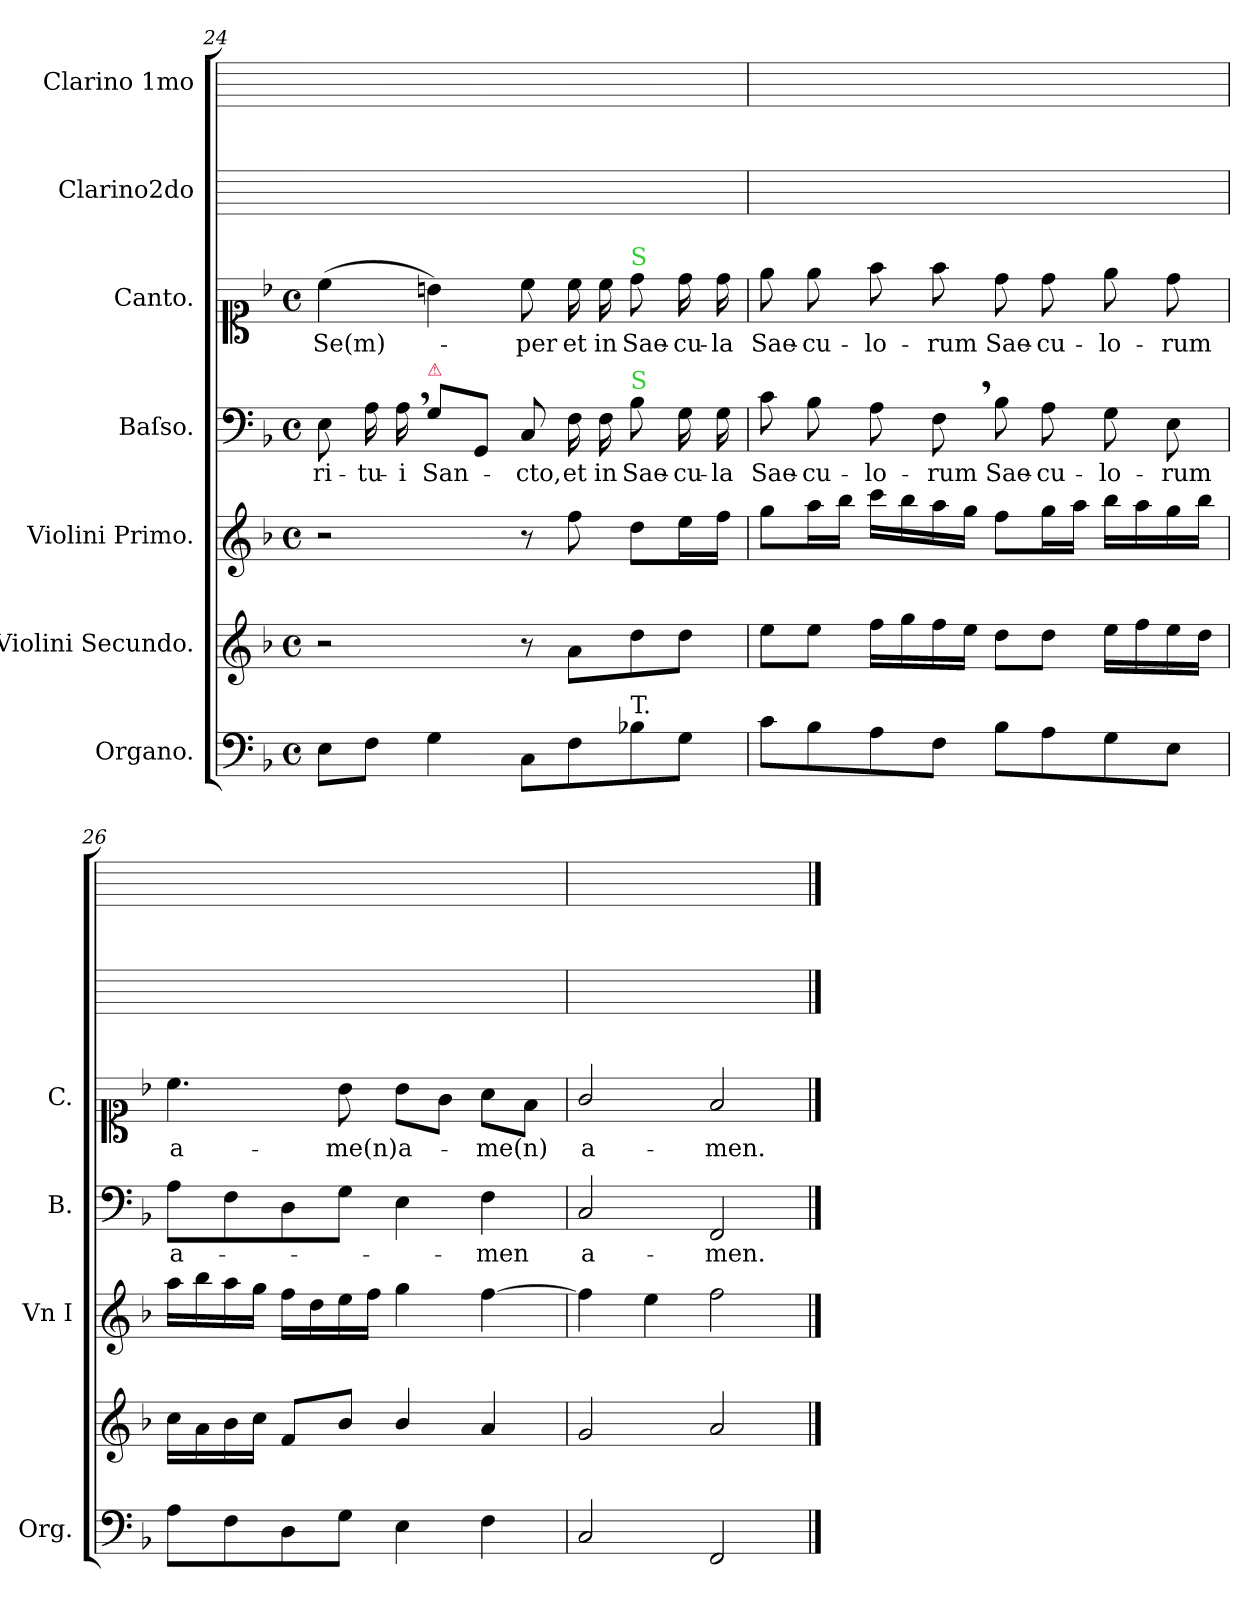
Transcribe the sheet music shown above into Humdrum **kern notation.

**kern	**kern	**kern	**kern	**text	**kern	**text	**kern	**kern
*part7	*part6	*part5	*part4	*part4	*part3	*part3	*part2	*part1
*staff7	*staff6	*staff5	*staff4	*staff4	*staff3	*staff3	*staff2	*staff1
*I"Organo.	*I"Violini Secundo.	*I"Violini Primo.	*I"Baſso.	*	*I"Canto.	*	*I"Clarino2do	*I"Clarino 1mo
*I'Org.	*	*I'Vn I	*I'B.	*	*I'C.	*	*	*
*clefF4	*clefG2	*clefG2	*clefF4	*	*clefC1	*	*	*
*k[b-]	*k[b-]	*k[b-]	*k[b-]	*	*k[b-]	*	*	*
*M4/4	*M4/4	*M4/4	*M4/4	*	*M4/4	*	*	*
*met(c)	*met(c)	*met(c)	*met(c)	*	*met(c)	*	*	*
=24	=24	=24	=24	=24	=24	=24	=24	=24
!	!	!	!	!LO:LY:i	!	!LO:LY:i	!	!
8E\L	2r	2r	8E\	-ri-	(4cc\	Se(m)-	1ryy	1ryy
!	!	!	!	!LO:LY:i	!	!	!	!
8F\J	.	.	16A\	-tu-	.	.	.	.
!	!	!	!	!LO:LY:i	!	!	!	!
.	.	.	16A,\	-i	.	.	.	.
!	!	!	!LO:TX:a:color=crimson:t=⚠	!	!	!	!	!
4G\	.	.	8G\L	San-	4bn\)	.	.	.
.	.	.	8GG/J	.	.	.	.	.
!	!	!	!	!	!	!LO:LY:i	!	!
8C\L	8r	8r	8C/	-cto,	8cc\	-per	.	.
8F\	8a\L	8ff\	16F\	et	16cc\	et	.	.
.	.	.	16F\	in	16cc\	in	.	.
!	!	!	!	!	!LO:TX:a:color=limegreen:t=S	!	!	!
!	!	!	!LO:TX:a:color=limegreen:t=S	!	!	!	!	!
!LO:TX:a:t=T.	!	!	!	!	!	!	!	!
8B-X\	8dd\	8dd\L	8B-\	Sae-	8dd\	Sae-	.	.
8G\J	8dd\J	16ee\L	16G\	-cu-	16dd\	-cu-	.	.
.	.	16ff\JJ	16G\	-la	16dd\	-la	.	.
=25	=25	=25	=25	=25	=25	=25	=25	=25
8c\L	8ee\L	8gg\L	8c\	Sae-	8ee\	Sae-	1ryy	1ryy
8B-\	8ee\J	16aa\L	8B-\	-cu-	8ee\	-cu-	.	.
.	.	16bb-\JJ	.	.	.	.	.	.
8A\	16ff\LL	16ccc\LL	8A\	-lo-	8ff\	-lo-	.	.
.	16gg\	16bb-\	.	.	.	.	.	.
8F\J	16ff\	16aa\	8F,\	-rum	8ff\	-rum	.	.
.	16ee\JJ	16gg\JJ	.	.	.	.	.	.
!	!	!	!	!LO:LY:i	!	!LO:LY:i	!	!
8B-\L	8dd\L	8ff\L	8B-\	Sae-	8dd\	Sae-	.	.
!	!	!	!	!LO:LY:i	!	!LO:LY:i	!	!
8A\	8dd\J	16gg\L	8A\	-cu-	8dd\	-cu-	.	.
.	.	16aa\JJ	.	.	.	.	.	.
!	!	!	!	!LO:LY:i	!	!LO:LY:i	!	!
8G\	16ee\LL	16bb-\LL	8G\	-lo-	8ee\	-lo-	.	.
.	16ff\	16aa\	.	.	.	.	.	.
!	!	!	!	!LO:LY:i	!	!LO:LY:i	!	!
8E\J	16ee\	16gg\	8E\	-rum	8dd\	-rum	.	.
.	16dd\JJ	16bb-\JJ	.	.	.	.	.	.
=26	=26	=26	=26	=26	=26	=26	=26	=26
8A\L	16cc\LL	16aa\LL	8A\L	a-	4.cc\	a-	1ryy	1ryy
.	16a\	16bb-\	.	.	.	.	.	.
8F\	16b-\	16aa\	8F\	.	.	.	.	.
.	16cc\JJ	16gg\JJ	.	.	.	.	.	.
8D\	8f/L	16ff\LL	8D\	.	.	.	.	.
.	.	16dd\	.	.	.	.	.	.
8G\J	8b-/J	16ee\	8G\J	.	8b-\	-me(n)	.	.
.	.	16ff\JJ	.	.	.	.	.	.
!	!	!	!	!	!	!LO:LY:i	!	!
4E\	4b-/	4gg\	4E\	.	8b-\L	a-	.	.
.	.	.	.	.	8g\J	.	.	.
!	!	!	!	!	!	!LO:LY:i	!	!
4F\	4a/	[4ff\	4F\	-men	8a\L	-me(n)	.	.
.	.	.	.	.	8f\J	.	.	.
=27	=27	=27	=27	=27	=27	=27	=27	=27
2C/	2g/	4ff\]	2C/	a-	2g/	a-	1ryy	1ryy
.	.	4ee\	.	.	.	.	.	.
2FF/	2a/	2ff\	2FF/	-men.	2f/	-men.	.	.
==	==	==	==	==	==	==	==	==
*-	*-	*-	*-	*-	*-	*-	*-	*-
